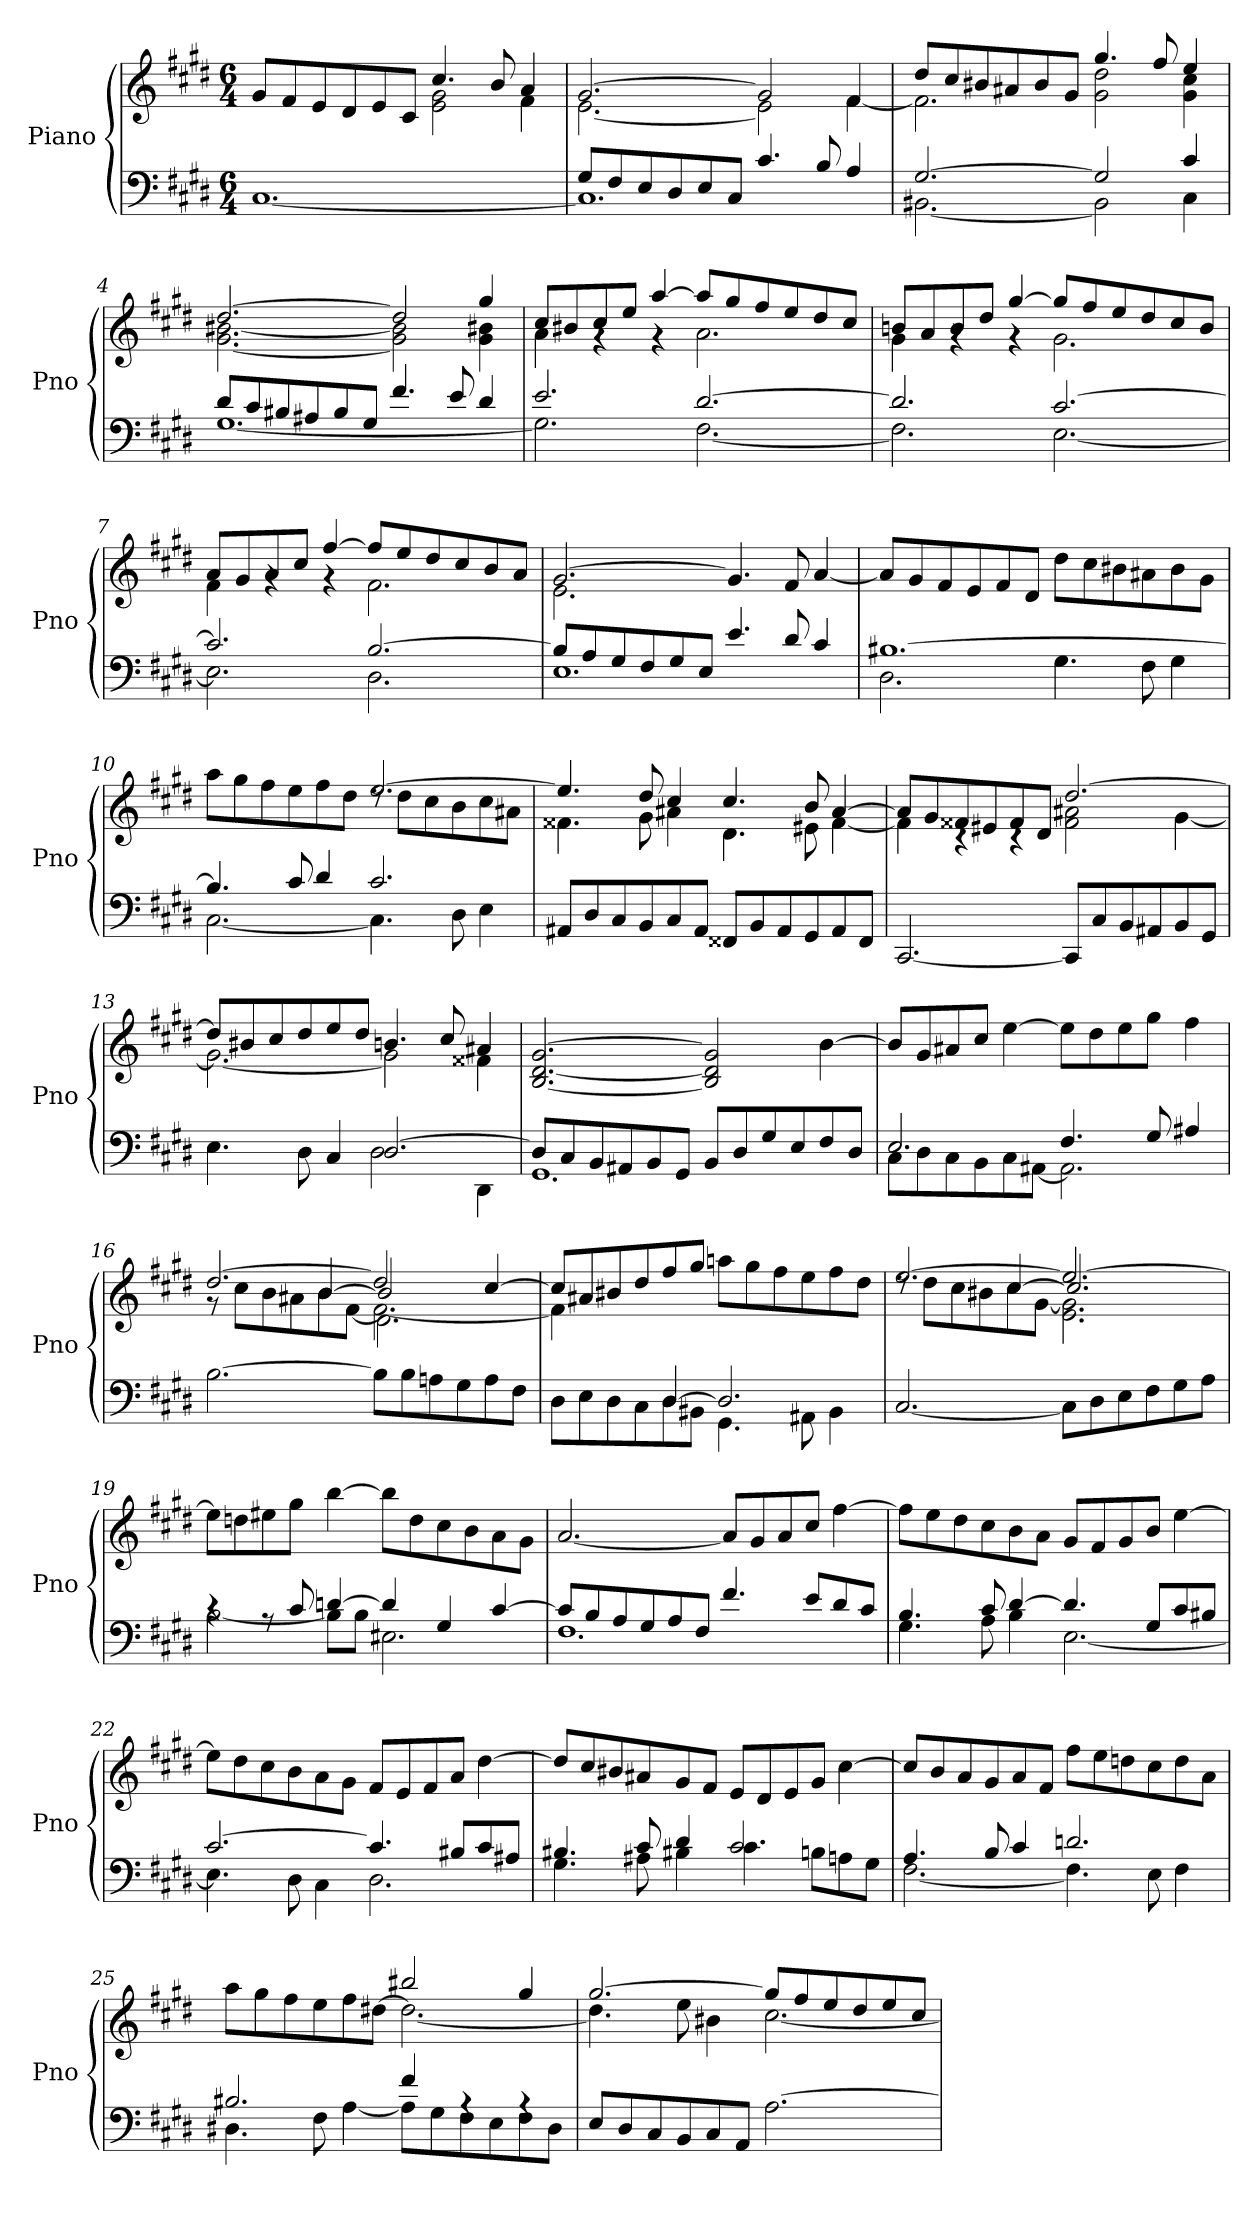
**kern	**kern
*part1	*part1
*staff2	*staff1
*I"Piano	*
*I'Pno	*
*clefF4	*clefG2
*k[f#c#g#d#]	*k[f#c#g#d#]
*M6/4	*M6/4
=1	=1
*^	*^
1.ryy	[1.C#	8g#/L	2.ryy
.	.	8f#/	.
.	.	8e/	.
.	.	8d#/	.
.	.	8e/	.
.	.	8c#/J	.
.	.	4.cc#/	2e\ 2g#\
.	.	8b/	.
.	.	4a/	4f#\
=2	=2	=2	=2
8G#/L	1.C#]	[2.g#/	[2.e\
8F#/	.	.	.
8E/	.	.	.
8D#/	.	.	.
8E/	.	.	.
8C#/J	.	.	.
4.c#/	.	2g#/]	2e\]
8B/	.	.	.
4A/	.	4f#/	[4f#\
=3	=3	=3	=3
[2.G#/	[2.BB#X\	8dd#/L	2.f#\]
.	.	8cc#/	.
.	.	8b#X/	.
.	.	8a#X/	.
.	.	8b#/	.
.	.	8g#/J	.
2G#/]	2BB#\]	4.gg#:/	2g#\ 2dd#\
.	.	8ff#/	.
4c#/	4C#\	4ee/	4g#\ 4cc#\
!!LO:LB:g=z	!!
=4	=4	=4	=4
8d#/L	[1.G#	[2.dd#/	[2.g#\ [2.b#X\
8c#/	.	.	.
8B#X/	.	.	.
8A#X/	.	.	.
8B#/	.	.	.
8G#/J	.	.	.
4.f#/	.	2dd#/]	2g#\] 2b#\]
8e/	.	.	.
4d#/	.	4gg#/	4g#\ 4b#X\
=5	=5	=5	=5
2.e/	2.G#\]	8cc#/L	4a\
.	.	8b#X/	.
.	.	8cc#/	4rg
.	.	8ee/J	.
.	.	[4aa/	4rg
[2.d#/	[2.F#\	8aa/L]	2.a\
.	.	8gg#/	.
.	.	8ff#/	.
.	.	8ee/	.
.	.	8dd#/	.
.	.	8cc#/J	.
=6	=6	=6	=6
2.d#/]	2.F#\]	8bn/L	4g#\
.	.	8a/	.
.	.	8b/	4rg
.	.	8dd#/J	.
.	.	[4gg#/	4rg
[2.c#/	[2.E\	8gg#/L]	2.g#\
.	.	8ff#/	.
.	.	8ee/	.
.	.	8dd#/	.
.	.	8cc#/	.
.	.	8b/J	.
!!LO:LB:g=z	!!
=7	=7	=7	=7
2.c#/]	2.E\]	8a/L	4f#\
.	.	8g#/	.
.	.	8a/	4rg
.	.	8cc#/J	.
.	.	[4ff#/	4rg
[2.B/	2.D#\	8ff#/L]	2.f#\
.	.	8ee/	.
.	.	8dd#/	.
.	.	8cc#/	.
.	.	8b/	.
.	.	8a/J	.
=8	=8	=8	=8
8B/L]	1.E	[2.g#/	2.e\
8A/	.	.	.
8G#/	.	.	.
8F#/	.	.	.
8G#/	.	.	.
8E/J	.	.	.
4.e/	.	4.g#/]	2.ryy
8d#/	.	8f#/	.
4c#/	.	[4a/	.
*	*	*v	*v
=9	=9	=9
[1.B#X	2.D#\	8a/L]
.	.	8g#/
.	.	8f#/
.	.	8e/
.	.	8f#/
.	.	8d#/J
.	4.G#\	8dd#\L
.	.	8cc#\
.	.	8b#X\
.	8F#\	8a#X\
.	4G#\	8b#\
.	.	8g#\J
!!LO:LB:g=z
=10	=10	=10
*	*	*^
4.B#/]	[2.C#\	8aa\L	2.ryy
.	.	8gg#\	.
.	.	8ff#\	.
8c#/	.	8ee\	.
4d#/	.	8ff#\	.
.	.	8dd#\J	.
2.c#/	4.C#\]	[2.ee/	8rdd
.	.	.	8dd#\L
.	.	.	8cc#\
.	8D#\	.	8b\
.	4E\	.	8cc#\
.	.	.	8a#X\J
*v	*v	*	*
=11	=11	=11
8AA#X/L	4.ee/]	4.f##X\
8D#/	.	.
8C#/	.	.
8BB/	8dd#/	8g#\
8C#/	4cc#/	4a#X\
8AA#/J	.	.
8FF##X/L	4.cc#/	4.d#\
8BB/	.	.
8AA#/	.	.
8GG#/	8b/	8e#X\
8AA#/	[4a#/	[4f##i\
8FF##/J	.	.
!!LO:PB:g=z	!!
=12	=12	=12
[2.CC#/	8a#/L]	4f##\]
.	8g#/	.
.	8f##X/	4rc
.	8e#X/	.
.	8f##/	4rc
.	8d#/J	.
8CC#/L]	[2.dd#/	2f##i\ 2a#X\
8C#/	.	.
8BB/	.	.
8AA#X/	.	.
8BB/	.	[4g#\
8GG#/J	.	.
=13	=13	=13
*^	*	*
4.E\	2.ryy	8dd#/L]	2.g#\_
.	.	8b#X/	.
.	.	8cc#/	.
8D#\	.	8dd#/	.
4C#/	.	8ee/	.
.	.	8dd#/J	.
[2.D#/	2D#\	4.bn/	2g#\]
.	.	8cc#/	.
.	4DD#\	4a#X/	4f##X\
*	*	*v	*v
!!LO:LB:g=z
=14	=14	=14
8D#/L]	1.GG#	[2.B/ [2.d#/ [2.g#/
8C#/	.	.
8BB/	.	.
8AA#X/	.	.
8BB/	.	.
8GG#/J	.	.
8BB/L	.	2B/] 2d#/] 2g#/]
8D#/	.	.
8G#/	.	.
8E/	.	.
8F#/	.	[4b\
8D#/J	.	.
=15	=15	=15
2.E/	8C#\L	8b/L]
.	8D#\	8g#/
.	8C#\	8a#X/
.	8BB\	8cc#/J
.	8C#\	[4ee\
.	[8AA#X\J	.
4.F#/	2.AA#\]	8ee\L]
.	.	8dd#\
.	.	8ee\
8G#/	.	8gg#\J
4A#X/	.	4ff#\
*v	*v	*
=16	=16
*	*^
*	*	*^
*	*	*	*^
[2.B\	[2.dd#/	8r	2ryy	2.rddyy
.	.	8cc#\L	.	.
.	.	8b\	.	.
.	.	8a#X\	.	.
.	.	8b\	[4b/	.
.	.	[8f#\J	.	.
8B\L]	2dd#/]	2.f#\_	2b/]	2.d#\
8B\	.	.	.	.
8An\	.	.	.	.
8G#\	.	.	.	.
8A\	[4cc#/	.	4ryy	.
8F#\J	.	.	.	.
*	*	*v	*v	*v
!!LO:LB:g=z
=17	=17	=17
*^	*	*
2ryy	8D#\L	8cc#/L]	4f#\]
.	8E\	8a#X/	.
.	8D#\	8b#X/	1ryy
.	8C#\	8dd#/	.
[4D#/	8D#\	8ff#/	.
.	8BB#X\J	8gg#/J	.
2.D#/]	4.GG#\	8aan\L	.
.	.	8gg#\	.
.	.	8ff#\	.
.	8AA#X\	8ee\	.
.	4BB#\	8ff#\	4ryy
.	.	8dd#\J	.
*v	*v	*	*
=18	=18	=18
*	*	*^
[2.C#/	[2.ee/	8rdd	2ryy
.	.	8dd#\L	.
.	.	8cc#\	.
.	.	8b#X\	.
.	.	8cc#\	[4cc#/
.	.	[8g#\J	.
8C#\L]	2.ee/_	2.e\ 2.g#\]	2.cc#/]
8D#\	.	.	.
8E\	.	.	.
8F#\	.	.	.
8G#\	.	.	.
8A\J	.	.	.
*	*v	*v	*v
!!LO:LB:g=z
=19	=19
*^	*
4rc	[2B\	8ee\L]
.	.	8ddn\
8rA	.	8ee#X\
8c#/	.	8gg#\J
[4dn/	8B\L]	[4bb\
.	8B\J	.
4d/]	2.E#X\	8bb\L]
.	.	8dd\
4G#/	.	8cc#\
.	.	8b\
[4c#/	.	8a\
.	.	8g#\J
=20	=20	=20
8c#/L]	1.F#	[2.a/
8B/	.	.
8A/	.	.
8G#/	.	.
8A/	.	.
8F#/J	.	.
4.f#/	.	8a/L]
.	.	8g#/
.	.	8a/
8e/L	.	8cc#/J
8d#/	.	[4ff#\
8c#/J	.	.
=21	=21	=21
4.B/	4.G#\	8ff#\L]
.	.	8ee\
.	.	8dd#\
8c#/	8A\	8cc#\
[4d#/	4B\	8b\
.	.	8a\J
4.d#/]	[2.E\	8g#/L
.	.	8f#/
.	.	8g#/
8G#/L	.	8b/J
8c#/	.	[4ee\
8B#X/J	.	.
!!LO:PB:g=z
=22	=22	=22
[2.c#/	4.E\]	8ee\L]
.	.	8dd#\
.	.	8cc#\
.	8D#\	8b\
.	4C#\	8a\
.	.	8g#\J
4.c#/]	2.D#\	8f#/L
.	.	8e/
.	.	8f#/
8B#X/L	.	8a/J
8c#/	.	[4dd#\
8A#X/J	.	.
=23	=23	=23
4.B#X/	4.G#\	8dd#/L]
.	.	8cc#/
.	.	8b#X/
8c#/	8A#X\	8a#X/
4d#/	4B#X\	8g#/
.	.	8f#/J
2.c#/	4.c#\	8e/L
.	.	8d#/
.	.	8e/
.	8Bn\L	8g#/J
.	8An\	[4cc#\
.	8G#\J	.
!!LO:LB:g=z
=24	=24	=24
4.A/	[2.F#\	8cc#/L]
.	.	8b/
.	.	8a/
8B/	.	8g#/
4c#/	.	8a/
.	.	8f#/J
2.dn/	4.F#\]	8ff#\L
.	.	8ee\
.	.	8ddn\
.	8E\	8cc#\
.	4F#\	8dd\
.	.	8a\J
=25	=25	=25
*	*	*^
2.B#X/	4.D#X\	2.ryy	8aa\L
.	.	.	8gg#\
.	.	.	8ff#\
.	8F#\	.	8ee\
.	[4A\	.	8ff#\
.	.	.	[8dd#X\J
4f#/	8A\L]	2bb#X/	2.dd#\_
.	8G#\	.	.
4rA	8F#\	.	.
.	8E\	.	.
4rA	8F#\	4gg#/	.
.	8D#\J	.	.
*v	*v	*	*
=26	=26	=26
8E/L	[2.gg#/	4.dd#\]
8D#/	.	.
8C#/	.	.
8BB/	.	8ee\
8C#/	.	4b#X\
8AA/J	.	.
[2.A\	8gg#/L]	[2.cc#\
.	8ff#/	.
.	8ee/	.
.	8dd#/	.
.	8ee/	.
.	8cc#/J	.
*	*v	*v
=	=
*-	*-
